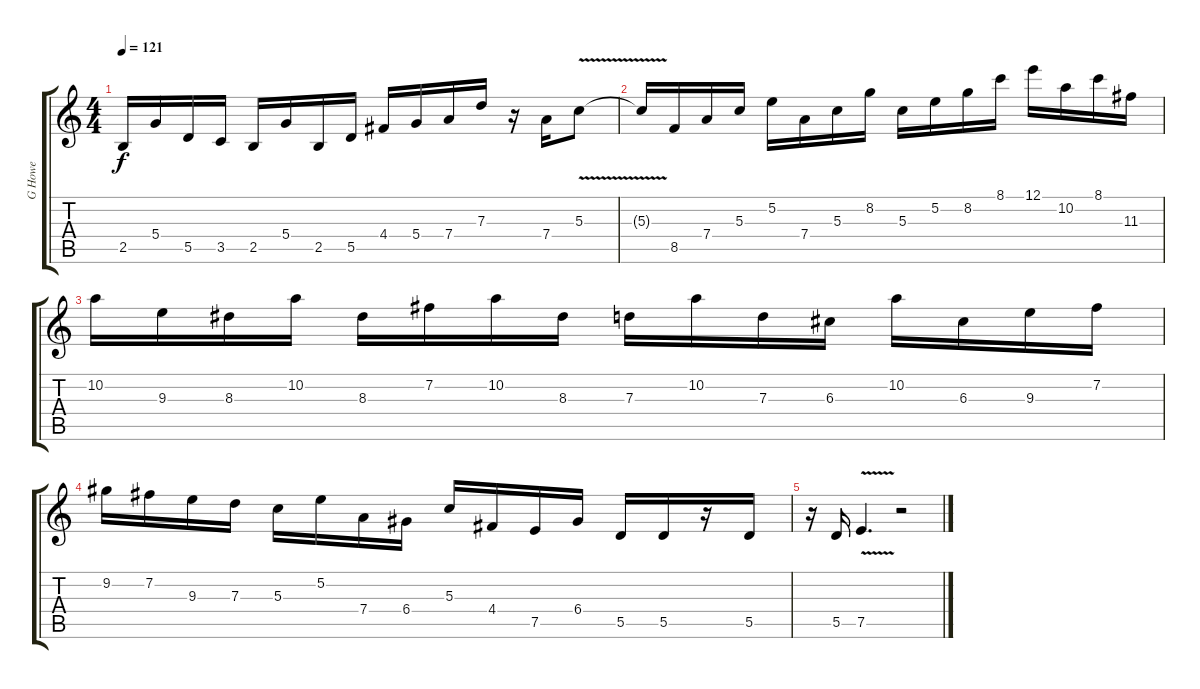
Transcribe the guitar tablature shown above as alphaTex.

\track ("G Howe" "G Howe") {instrument distortionguitar}
\staff {score tabs}
\tuning (E4 B3 G3 D3 A2 E2) {hide}
\ts (4 4)
\tempo 121
\clef g2
\ks c
2.5.16{dy f} 5.4.16 5.5.16 3.5.16 2.5.16 5.4.16 2.5.16 5.5.16 4.4.16 5.4.16 7.4.16 7.3.16 r.16 7.4.16 5.3{v}.8 |
5.3{t}.16 8.5.16 7.4.16 5.3.16 5.2.16 7.4.16 5.3.16 8.2.16 5.3.16 5.2.16 8.2.16 8.1.16 12.1.16 10.2.16 8.1.16 11.3.16 |
10.2.16 9.3.16 8.3.16 10.2.16 8.3.16 7.2.16 10.2.16 8.3.16 7.3.16 10.2.16 7.3.16 6.3.16 10.2.16 6.3.16 9.3.16 7.2.16 |
9.2.16 7.2.16 9.3.16 7.3.16 5.3.16 5.2.16 7.4.16 6.4.16 5.3.16 4.4.16 7.5.16 6.4.16 5.5.16 5.5.16 r.16 5.5.16 |
r.16 5.5.16 7.5{v}.4{d} r.2
